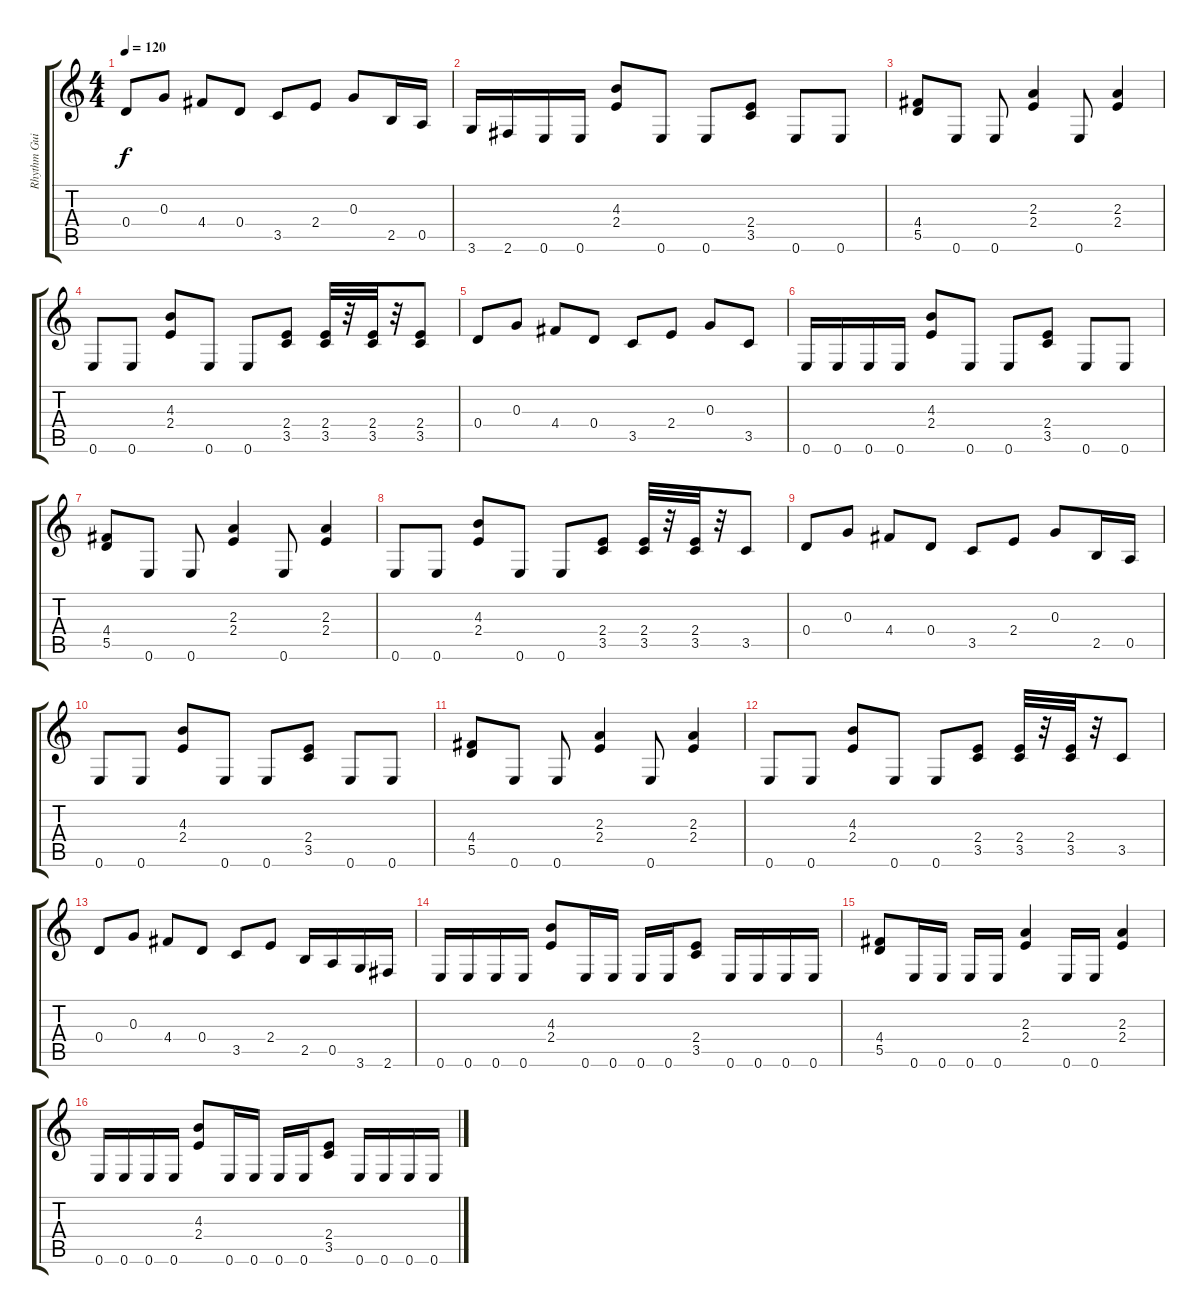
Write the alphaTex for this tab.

\track ("Rhythm Guitar" "Rhythm Gui") {instrument distortionguitar}
\staff {score tabs}
\tuning (E4 B3 G3 D3 A2 E2) {hide}
\ts (4 4)
\tempo 120
\clef g2
\ks c
0.4.8{dy f} 0.3.8 4.4.8 0.4.8 3.5.8 2.4.8 0.3.8 2.5.16 0.5.16 |
3.6.16 2.6.16 0.6.16 0.6.16 (4.3 2.4).8 0.6.8 0.6.8 (2.4 3.5).8 0.6.8 0.6.8 |
(4.4 5.5).8 0.6.8 0.6.8 (2.3 2.4).4 0.6.8 (2.3 2.4).4 |
0.6.8 0.6.8 (4.3 2.4).8 0.6.8 0.6.8 (2.4 3.5).8 (2.4 3.5).32 r.32 (2.4 3.5).32 r.32 (2.4 3.5).8 |
0.4.8 0.3.8 4.4.8 0.4.8 3.5.8 2.4.8 0.3.8 3.5.8 |
0.6.16 0.6.16 0.6.16 0.6.16 (4.3 2.4).8 0.6.8 0.6.8 (2.4 3.5).8 0.6.8 0.6.8 |
(4.4 5.5).8 0.6.8 0.6.8 (2.3 2.4).4 0.6.8 (2.3 2.4).4 |
0.6.8 0.6.8 (4.3 2.4).8 0.6.8 0.6.8 (2.4 3.5).8 (2.4 3.5).32 r.32 (2.4 3.5).32 r.32 3.5.8 |
0.4.8 0.3.8 4.4.8 0.4.8 3.5.8 2.4.8 0.3.8 2.5.16 0.5.16 |
0.6.8 0.6.8 (4.3 2.4).8 0.6.8 0.6.8 (2.4 3.5).8 0.6.8 0.6.8 |
(4.4 5.5).8 0.6.8 0.6.8 (2.3 2.4).4 0.6.8 (2.3 2.4).4 |
0.6.8 0.6.8 (4.3 2.4).8 0.6.8 0.6.8 (2.4 3.5).8 (2.4 3.5).32 r.32 (2.4 3.5).32 r.32 3.5.8 |
0.4.8 0.3.8 4.4.8 0.4.8 3.5.8 2.4.8 2.5.16 0.5.16 3.6.16 2.6.16 |
0.6.16 0.6.16 0.6.16 0.6.16 (4.3 2.4).8 0.6.16 0.6.16 0.6.16 0.6.16 (2.4 3.5).8 0.6.16 0.6.16 0.6.16 0.6.16 |
(4.4 5.5).8 0.6.16 0.6.16 0.6.16 0.6.16 (2.3 2.4).4 0.6.16 0.6.16 (2.3 2.4).4 |
0.6.16 0.6.16 0.6.16 0.6.16 (4.3 2.4).8 0.6.16 0.6.16 0.6.16 0.6.16 (2.4 3.5).8 0.6.16 0.6.16 0.6.16 0.6.16
